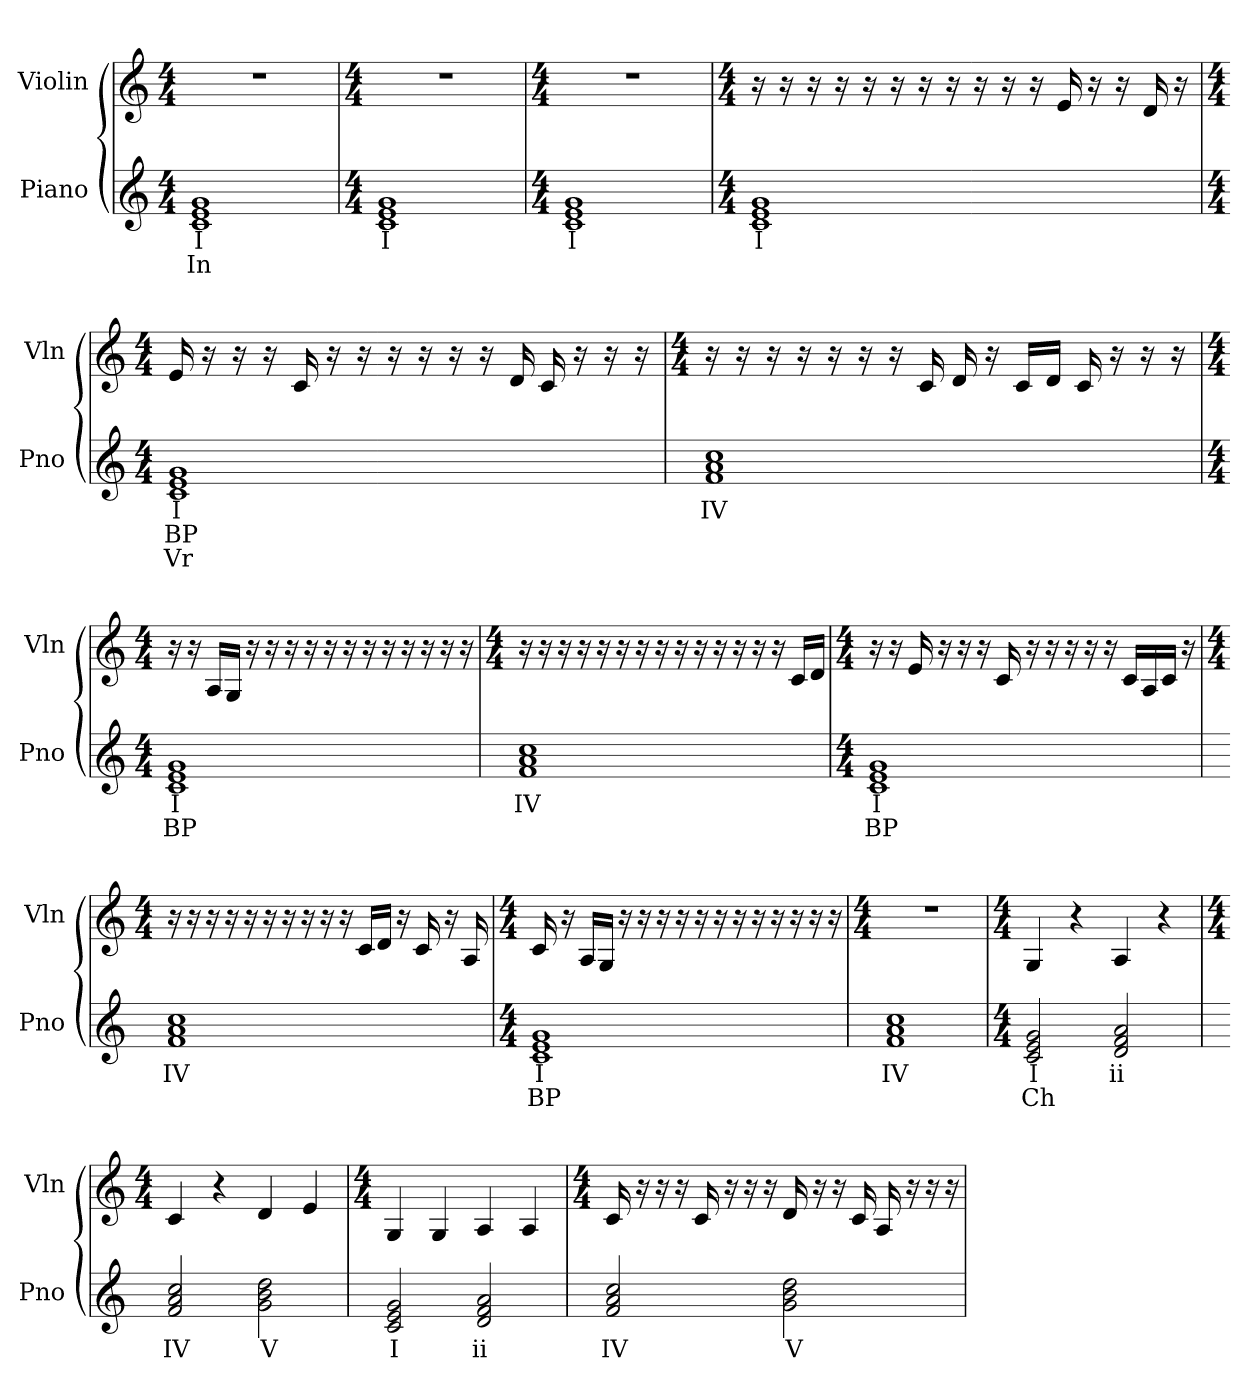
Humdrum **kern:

**kern	**text	**text	**text	**kern
*part2	*part2	*part2	*part2	*part1
*staff2	*staff2	*staff2	*staff2	*staff1
*I"Piano	*	*	*	*I"Violin
*I'Pno	*	*	*	*I'Vln
*k[]	*	*	*	*
*C:	*	*	*	*
*M4/4	*	*	*	*M4/4
=	=	=	=	=
1c 1e 1g	I	In	.	1r
=	=	=	=	=
*k[]	*	*	*	*
*C:	*	*	*	*
*M4/4	*	*	*	*M4/4
1c 1e 1g	I	.	.	1r
=	=	=	=	=
*k[]	*	*	*	*
*C:	*	*	*	*
*M4/4	*	*	*	*M4/4
1c 1e 1g	I	.	.	1r
=	=	=	=	=
*k[]	*	*	*	*
*C:	*	*	*	*
*M4/4	*	*	*	*M4/4
1c 1e 1g	I	.	.	16r
.	.	.	.	16r
.	.	.	.	16r
.	.	.	.	16r
.	.	.	.	16r
.	.	.	.	16r
.	.	.	.	16r
.	.	.	.	16r
.	.	.	.	16r
.	.	.	.	16r
.	.	.	.	16r
.	.	.	.	16e
.	.	.	.	16r
.	.	.	.	16r
.	.	.	.	16d
.	.	.	.	16r
=	=	=	=	=
*k[]	*	*	*	*
*C:	*	*	*	*
*M4/4	*	*	*	*M4/4
1c 1e 1g	I	BP	Vr	16e
.	.	.	.	16r
.	.	.	.	16r
.	.	.	.	16r
.	.	.	.	16c
.	.	.	.	16r
.	.	.	.	16r
.	.	.	.	16r
.	.	.	.	16r
.	.	.	.	16r
.	.	.	.	16r
.	.	.	.	16d
.	.	.	.	16c
.	.	.	.	16r
.	.	.	.	16r
.	.	.	.	16r
=	=	=	=	=
*k[]	*	*	*	*
*C:	*	*	*	*
*	*	*	*	*M4/4
1f 1a 1cc	IV	.	.	16r
.	.	.	.	16r
.	.	.	.	16r
.	.	.	.	16r
.	.	.	.	16r
.	.	.	.	16r
.	.	.	.	16r
.	.	.	.	16c
.	.	.	.	16d
.	.	.	.	16r
.	.	.	.	16cLL
.	.	.	.	16dJJ
.	.	.	.	16c
.	.	.	.	16r
.	.	.	.	16r
.	.	.	.	16r
=	=	=	=	=
*k[]	*	*	*	*
*C:	*	*	*	*
*M4/4	*	*	*	*M4/4
1c 1e 1g	I	BP	.	16r
.	.	.	.	16r
.	.	.	.	16ALL
.	.	.	.	16GJJ
.	.	.	.	16r
.	.	.	.	16r
.	.	.	.	16r
.	.	.	.	16r
.	.	.	.	16r
.	.	.	.	16r
.	.	.	.	16r
.	.	.	.	16r
.	.	.	.	16r
.	.	.	.	16r
.	.	.	.	16r
.	.	.	.	16r
=	=	=	=	=
*k[]	*	*	*	*
*C:	*	*	*	*
*	*	*	*	*M4/4
1f 1a 1cc	IV	.	.	16r
.	.	.	.	16r
.	.	.	.	16r
.	.	.	.	16r
.	.	.	.	16r
.	.	.	.	16r
.	.	.	.	16r
.	.	.	.	16r
.	.	.	.	16r
.	.	.	.	16r
.	.	.	.	16r
.	.	.	.	16r
.	.	.	.	16r
.	.	.	.	16r
.	.	.	.	16cLL
.	.	.	.	16dJJ
=	=	=	=	=
*k[]	*	*	*	*
*C:	*	*	*	*
*M4/4	*	*	*	*M4/4
1c 1e 1g	I	BP	.	16r
.	.	.	.	16r
.	.	.	.	16e
.	.	.	.	16r
.	.	.	.	16r
.	.	.	.	16r
.	.	.	.	16c
.	.	.	.	16r
.	.	.	.	16r
.	.	.	.	16r
.	.	.	.	16r
.	.	.	.	16r
.	.	.	.	16cLL
.	.	.	.	16A
.	.	.	.	16cJJ
.	.	.	.	16r
=	=	=	=	=
*k[]	*	*	*	*
*C:	*	*	*	*
*	*	*	*	*M4/4
1f 1a 1cc	IV	.	.	16r
.	.	.	.	16r
.	.	.	.	16r
.	.	.	.	16r
.	.	.	.	16r
.	.	.	.	16r
.	.	.	.	16r
.	.	.	.	16r
.	.	.	.	16r
.	.	.	.	16r
.	.	.	.	16cLL
.	.	.	.	16dJJ
.	.	.	.	16r
.	.	.	.	16c
.	.	.	.	16r
.	.	.	.	16A
=	=	=	=	=
*k[]	*	*	*	*
*C:	*	*	*	*
*M4/4	*	*	*	*M4/4
1c 1e 1g	I	BP	.	16c
.	.	.	.	16r
.	.	.	.	16ALL
.	.	.	.	16GJJ
.	.	.	.	16r
.	.	.	.	16r
.	.	.	.	16r
.	.	.	.	16r
.	.	.	.	16r
.	.	.	.	16r
.	.	.	.	16r
.	.	.	.	16r
.	.	.	.	16r
.	.	.	.	16r
.	.	.	.	16r
.	.	.	.	16r
=	=	=	=	=
*k[]	*	*	*	*
*C:	*	*	*	*
*	*	*	*	*M4/4
1f 1a 1cc	IV	.	.	1r
=	=	=	=	=
*k[]	*	*	*	*
*C:	*	*	*	*
*M4/4	*	*	*	*M4/4
2c 2e 2g	I	Ch	.	4G
.	.	.	.	4r
2d 2f 2a	ii	.	.	4A
.	.	.	.	4r
=	=	=	=	=
*k[]	*	*	*	*
*C:	*	*	*	*
*	*	*	*	*M4/4
2f 2a 2cc	IV	.	.	4c
.	.	.	.	4r
2g 2b 2dd	V	.	.	4d
.	.	.	.	4e
=	=	=	=	=
*k[]	*	*	*	*
*C:	*	*	*	*
*	*	*	*	*M4/4
2c 2e 2g	I	.	.	4G
.	.	.	.	4G
2d 2f 2a	ii	.	.	4A
.	.	.	.	4A
=	=	=	=	=
*k[]	*	*	*	*
*C:	*	*	*	*
*	*	*	*	*M4/4
2f 2a 2cc	IV	.	.	16c
.	.	.	.	16r
.	.	.	.	16r
.	.	.	.	16r
.	.	.	.	16c
.	.	.	.	16r
.	.	.	.	16r
.	.	.	.	16r
2g 2b 2dd	V	.	.	16d
.	.	.	.	16r
.	.	.	.	16r
.	.	.	.	16c
.	.	.	.	16A
.	.	.	.	16r
.	.	.	.	16r
.	.	.	.	16r
=	=	=	=	=
*-	*-	*-	*-	*-
